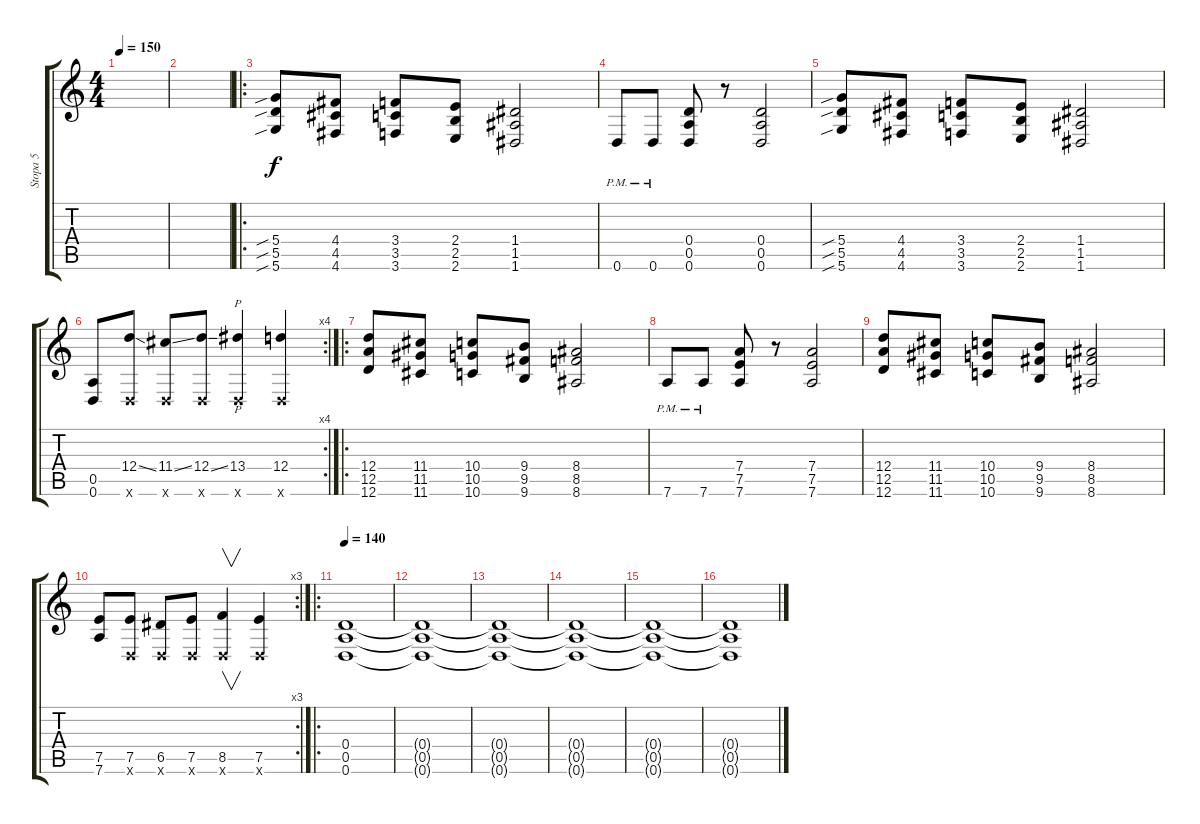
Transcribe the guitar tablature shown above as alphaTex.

\track ("Stopa 5" "Stopa 5") {instrument distortionguitar}
\staff {score tabs}
\tuning (E4 B3 G3 D3 A2 D2) {hide}
\ts (4 4)
\tempo 150
\clef g2
\ks c
|
|
\ro
(5.4{sib} 5.5{sib} 5.6{sib}).8 (4.4 4.5 4.6).8 (3.4 3.5 3.6).8 (2.4 2.5 2.6).8 (1.4 1.5 1.6).2 |
0.6{pm}.8 0.6{pm}.8 (0.4 0.5 0.6).8 r.8 (0.4 0.5 0.6).2 |
(5.4{sib} 5.5{sib} 5.6{sib}).8 (4.4 4.5 4.6).8 (3.4 3.5 3.6).8 (2.4 2.5 2.6).8 (1.4 1.5 1.6).2 |
\rc 4
(0.5 0.6).8 (12.4{ss} 0.6{x}).8 (11.4{ss} 0.6{x}).8 (12.4{ss} 0.6{x}).8 (13.4 0.6{x}).4{p} (12.4 0.6{x}).4 |
\ro
(12.4 12.5 12.6).8 (11.4 11.5 11.6).8 (10.4 10.5 10.6).8 (9.4 9.5 9.6).8 (8.4 8.5 8.6).2 |
7.6{pm}.8 7.6{pm}.8 (7.4 7.5 7.6).8 r.8 (7.4 7.5 7.6).2 |
(12.4 12.5 12.6).8 (11.4 11.5 11.6).8 (10.4 10.5 10.6).8 (9.4 9.5 9.6).8 (8.4 8.5 8.6).2 |
\rc 3
(7.5 7.6).8 (7.5 0.6{x}).8 (6.5 0.6{x}).8 (7.5 0.6{x}).8 (8.5 0.6{x}).4{v} (7.5 0.6{x}).4 |
\ro
\tempo 140
(0.4 0.5 0.6).1 |
(0.4{t} 0.5{t} 0.6{t}).1 |
(0.4{t} 0.5{t} 0.6{t}).1 |
(0.4{t} 0.5{t} 0.6{t}).1 |
(0.4{t} 0.5{t} 0.6{t}).1{volume 12} |
(0.4{t} 0.5{t} 0.6{t}).1
